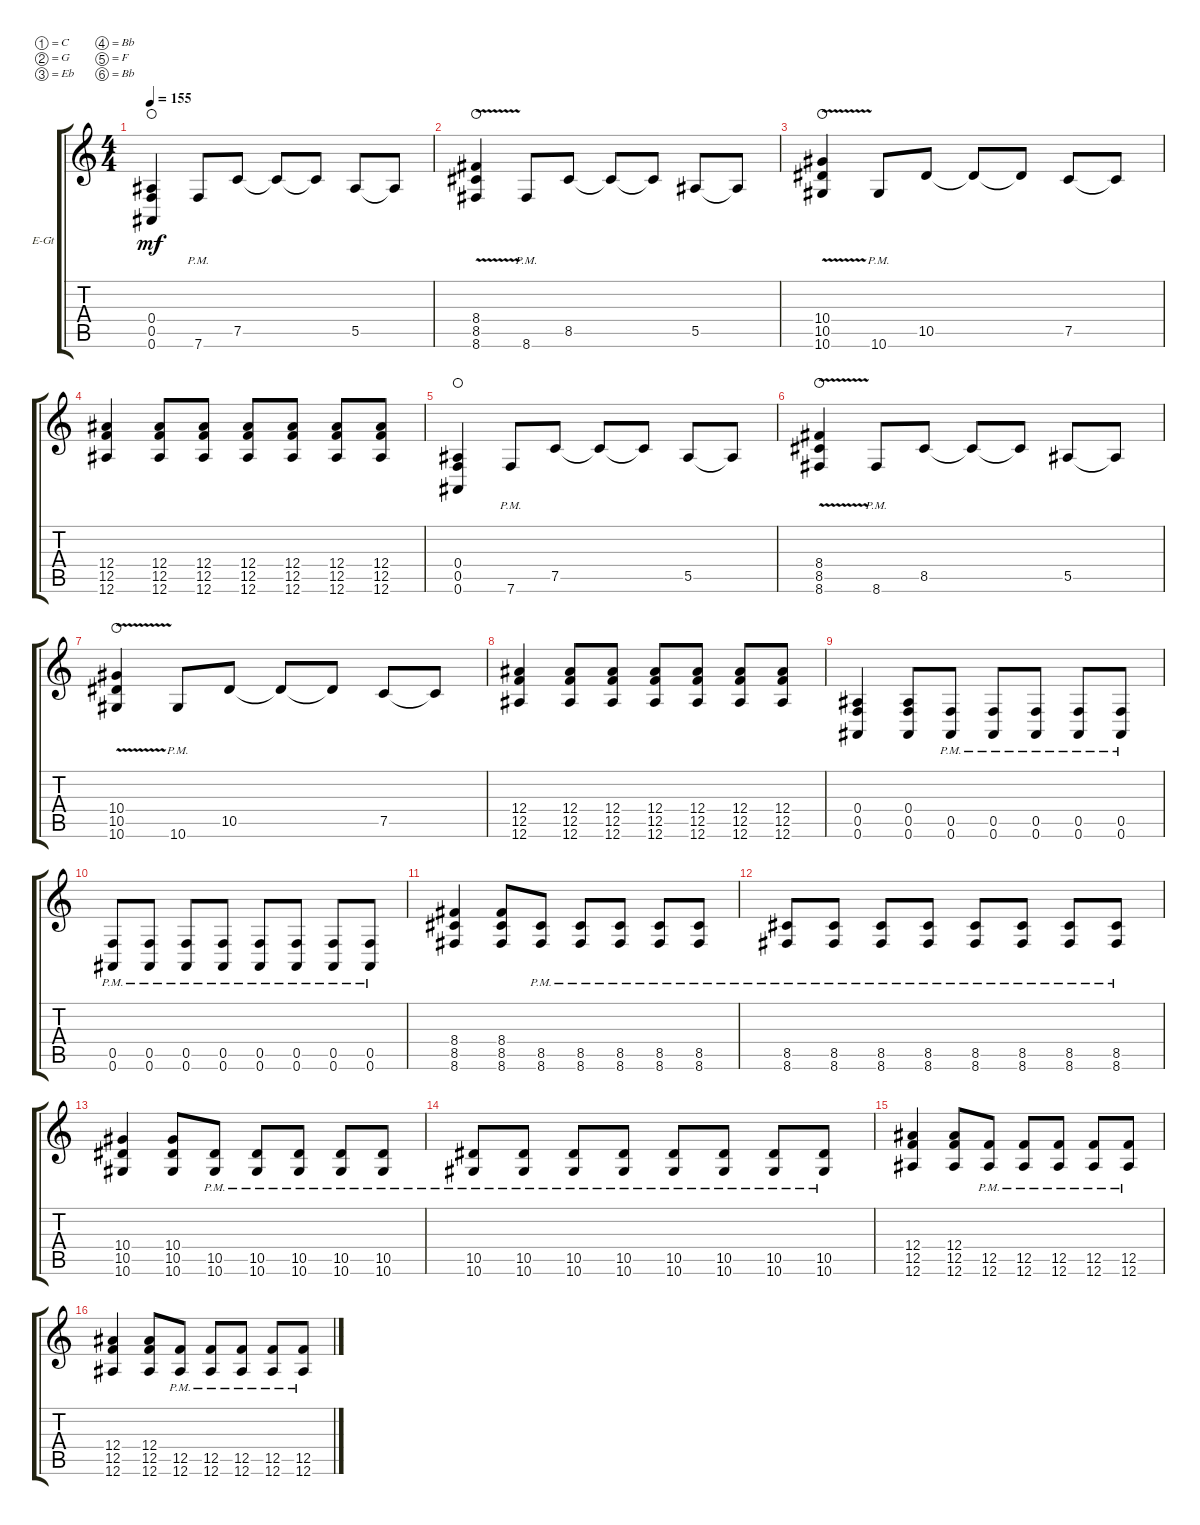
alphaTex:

\defaultSystemsLayout 4
\bracketExtendMode groupsimilarinstruments
\firstSystemTrackNameOrientation horizontal
\otherSystemsTrackNameOrientation horizontal
\track ("Rythm Guitar" "E-Gt") {instrument distortionguitar}
\staff {score tabs}
\tuning (C4 G3 Eb3 Bb2 F2 Bb1)
\ts (4 4)
\tempo 155
\clef g2
\ks c
(0.6 0.5 0.4).4{dy mf waho} 7.6{pm}.8 7.5.8 7.5{t}.8 7.5{t}.8 5.5.8 5.5{t}.8 |
(8.6{v} 8.5 8.4).4{waho} 8.6{pm}.8 8.5.8 8.5{t}.8 8.5{t}.8 5.5.8 5.5{t}.8 |
(10.6{v} 10.5 10.4).4{waho} 10.6{pm}.8 10.5.8 10.5{t}.8 10.5{t}.8 7.5.8 7.5{t}.8 |
(12.6 12.5 12.4).4 (12.6 12.5 12.4).8 (12.6 12.5 12.4).8 (12.6 12.4 12.5).8 (12.6 12.5 12.4).8 (12.6 12.4 12.5).8 (12.6 12.5 12.4).8 |
(0.6 0.5 0.4).4{waho} 7.6{pm}.8 7.5.8 7.5{t}.8 7.5{t}.8 5.5.8 5.5{t}.8 |
(8.6{v} 8.5 8.4).4{waho} 8.6{pm}.8 8.5.8 8.5{t}.8 8.5{t}.8 5.5.8 5.5{t}.8 |
(10.6{v} 10.5 10.4).4{waho} 10.6{pm}.8 10.5.8 10.5{t}.8 10.5{t}.8 7.5.8 7.5{t}.8 |
(12.6 12.5 12.4).4 (12.6 12.5 12.4).8 (12.6 12.5 12.4).8 (12.6 12.4 12.5).8 (12.6 12.5 12.4).8 (12.6 12.4 12.5).8 (12.6 12.5 12.4).8 |
(0.6 0.5 0.4).4 (0.6 0.5 0.4).8 (0.6{pm} 0.5{pm}).8 (0.6{pm} 0.5{pm}).8 (0.6{pm} 0.5{pm}).8 (0.6{pm} 0.5{pm}).8 (0.6{pm} 0.5{pm}).8 |
(0.6{pm} 0.5{pm}).8 (0.6{pm} 0.5{pm}).8 (0.6{pm} 0.5{pm}).8 (0.6{pm} 0.5{pm}).8 (0.6{pm} 0.5{pm}).8 (0.6{pm} 0.5{pm}).8 (0.6{pm} 0.5{pm}).8 (0.6{pm} 0.5{pm}).8 |
(8.6 8.5 8.4).4 (8.6 8.5 8.4).8 (8.6{pm} 8.5{pm}).8 (8.6{pm} 8.5{pm}).8 (8.6{pm} 8.5{pm}).8 (8.6{pm} 8.5{pm}).8 (8.6{pm} 8.5{pm}).8 |
(8.6{pm} 8.5{pm}).8 (8.6{pm} 8.5{pm}).8 (8.6{pm} 8.5{pm}).8 (8.6{pm} 8.5{pm}).8 (8.6{pm} 8.5{pm}).8 (8.6{pm} 8.5{pm}).8 (8.6{pm} 8.5{pm}).8 (8.6{pm} 8.5{pm}).8 |
(10.6 10.5 10.4).4 (10.6 10.5 10.4).8 (10.6{pm} 10.5{pm}).8 (10.6{pm} 10.5{pm}).8 (10.6{pm} 10.5{pm}).8 (10.6{pm} 10.5{pm}).8 (10.6{pm} 10.5{pm}).8 |
(10.6{pm} 10.5{pm}).8 (10.6{pm} 10.5{pm}).8 (10.6{pm} 10.5{pm}).8 (10.6{pm} 10.5{pm}).8 (10.6{pm} 10.5{pm}).8 (10.6{pm} 10.5{pm}).8 (10.6{pm} 10.5{pm}).8 (10.6{pm} 10.5{pm}).8 |
(12.6 12.5 12.4).4 (12.6 12.5 12.4).8 (12.6{pm} 12.5{pm}).8 (12.6{pm} 12.5{pm}).8 (12.6{pm} 12.5{pm}).8 (12.6{pm} 12.5{pm}).8 (12.6{pm} 12.5{pm}).8 |
(12.6 12.5 12.4).4 (12.6 12.5 12.4).8 (12.6{pm} 12.5{pm}).8 (12.6{pm} 12.5{pm}).8 (12.6{pm} 12.5{pm}).8 (12.6{pm} 12.5{pm}).8 (12.6{pm} 12.5{pm}).8
